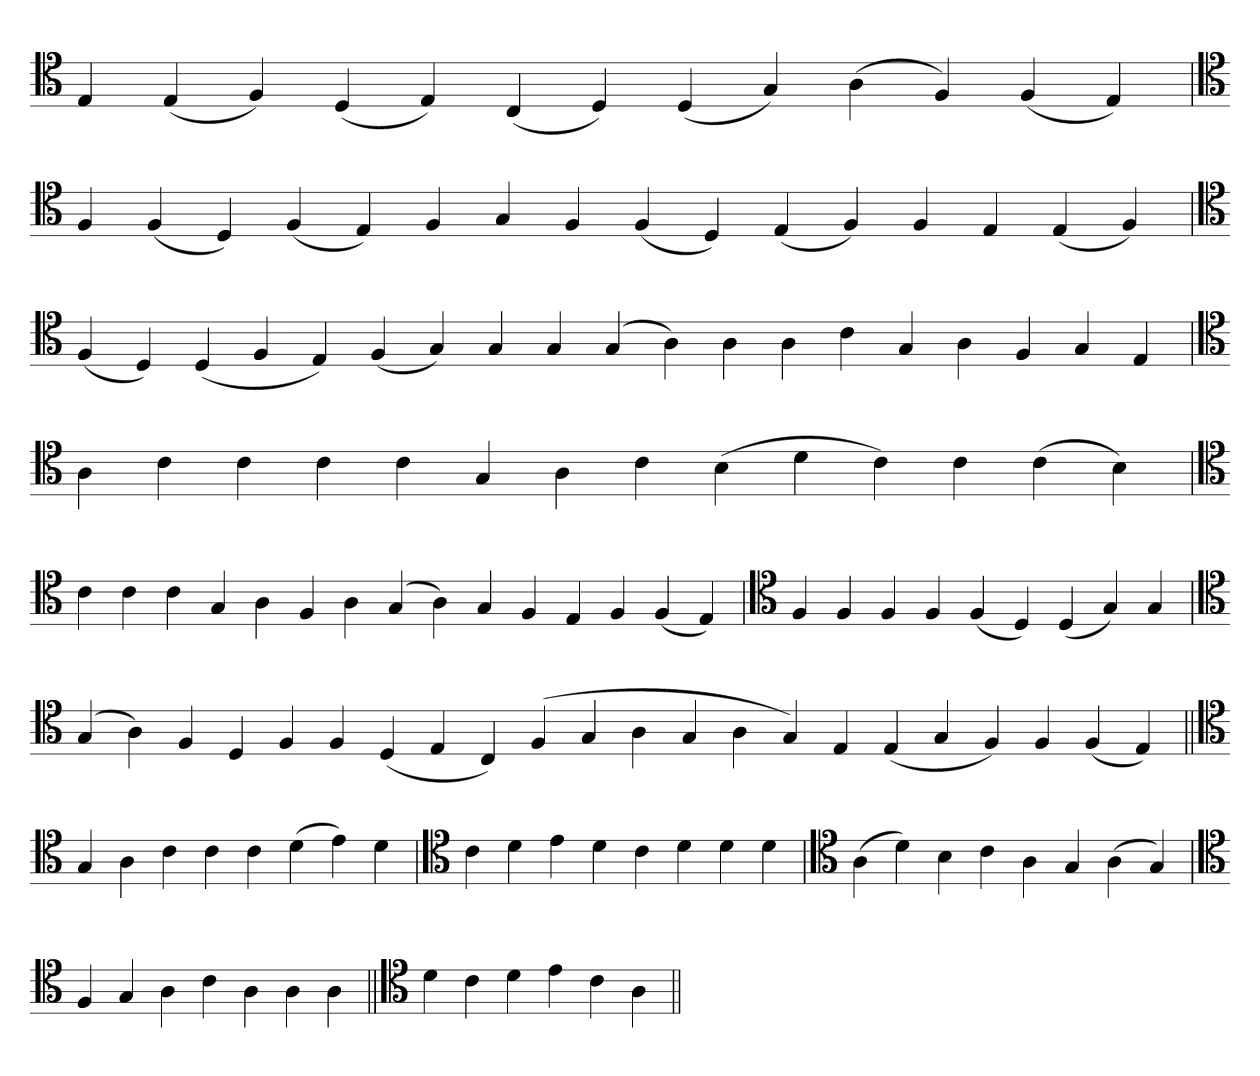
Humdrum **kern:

**kern
*part1
*staff1
*clefC4
=
4E
(4E
4F)
(4D
4E)
(4C
4D)
(4D
4G)
(4A
4F)
(4F
4E)
=`
*clefC4
4F
(4F
4D)
(4F
4E)
4F
4G
4F
(4F
4D)
(4E
4F)
4F
4E
(4E
4F)
='
*clefC4
(4F
4D)
(4D
4F
4E)
(4F
4G)
4G
4G
(4G
4A)
4A
4A
4c
4G
4A
4F
4G
4E
=
*clefC4
4A
4c
4c
4c
4c
4G
4A
4c
(4B
4d
4c)
4c
(4c
4B)
=`
*clefC4
4c
4c
4c
4G
4A
4F
4A
(4G
4A)
4G
4F
4E
4F
(4F
4E)
='
*clefC4
4F
4F
4F
4F
(4F
4D)
(4D
4G)
4G
=`
*clefC4
(4G
4A)
4F
4D
4F
4F
(4D
4E
4C)
(4F
4G
4A
4G
4A
4G)
4E
(4E
4G
4F)
4F
(4F
4E)
=||
*clefC4
4G
4A
4c
4c
4c
(4d
4e)
4d
=`
*clefC4
4c
4d
4e
4d
4c
4d
4d
4d
='
*clefC4
(4A
4d)
4B
4c
4A
4G
(4A
4G)
=`
*clefC4
4F
4G
4A
4c
4A
4A
4A
=||
*clefC4
4d
4c
4d
4e
4c
4A
=||
*-
